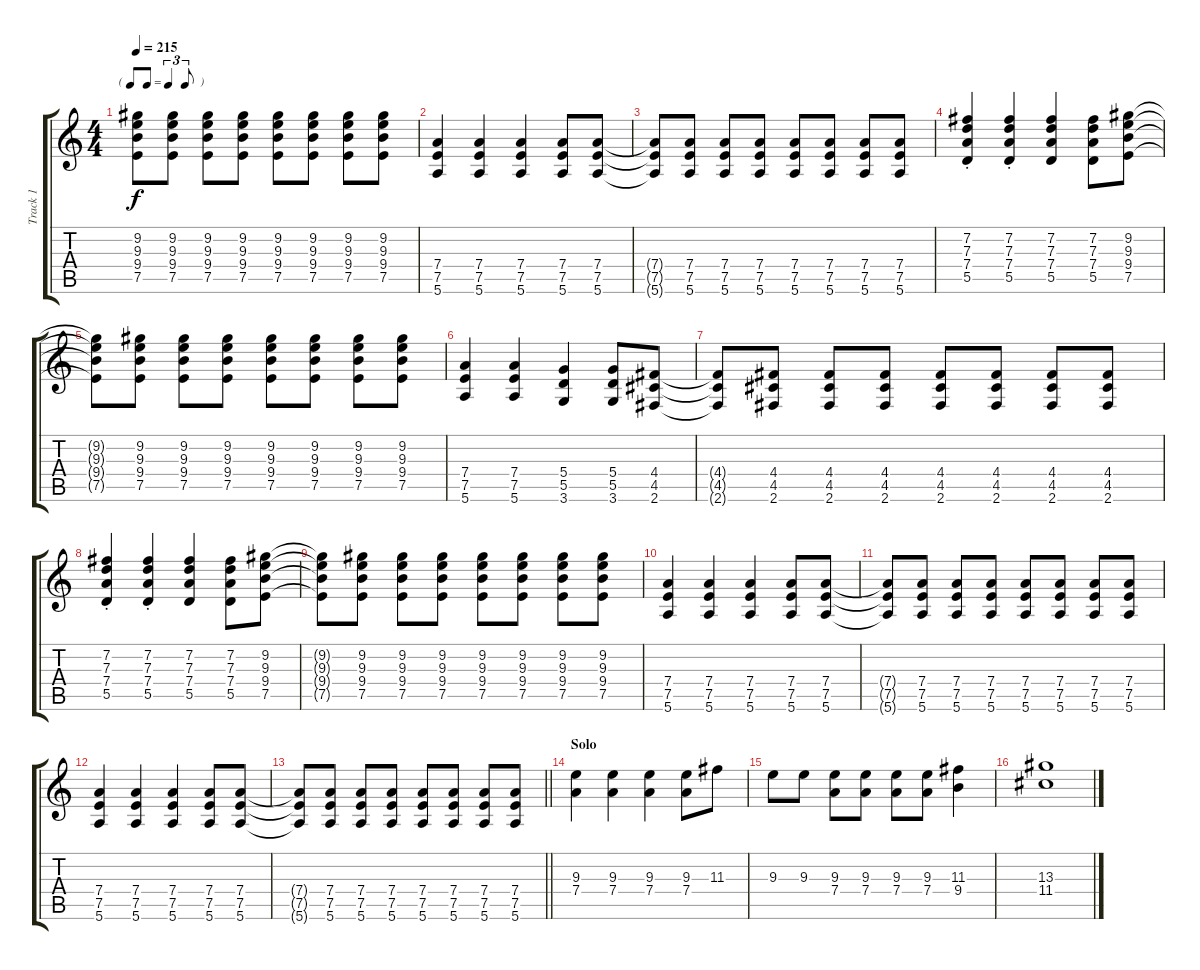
\track ("Track 1" "Track 1") {instrument distortionguitar}
\staff {score tabs}
\tuning (E4 B3 G3 D3 A2 E2) {hide}
\ts (4 4)
\tf triplet8th
\tempo 215
\clef g2
\ks c
(9.2{t} 9.3{t} 9.4{t} 7.5{t}).8{dy f} (9.2 9.3 9.4 7.5).8 (9.2 9.3 9.4 7.5).8 (9.2 9.3 9.4 7.5).8 (9.2 9.3 9.4 7.5).8 (9.2 9.3 9.4 7.5).8 (9.2 9.3 9.4 7.5).8 (9.2 9.3 9.4 7.5).8 |
(7.4 7.5 5.6).4 (7.4 7.5 5.6).4 (7.4 7.5 5.6).4 (7.4 7.5 5.6).8 (7.4 7.5 5.6).8 |
(7.4{t} 7.5{t} 5.6{t}).8 (7.4 7.5 5.6).8 (7.4 7.5 5.6).8 (7.4 7.5 5.6).8 (7.4 7.5 5.6).8 (7.4 7.5 5.6).8 (7.4 7.5 5.6).8 (7.4 7.5 5.6).8 |
(7.2{st} 7.3{st} 7.4{st} 5.5{st}).4 (7.2{st} 7.3{st} 7.4{st} 5.5{st}).4 (7.2 7.3 7.4 5.5).4 (7.2 7.3 7.4 5.5).8 (9.2 9.3 9.4 7.5).8 |
(9.2{t} 9.3{t} 9.4{t} 7.5{t}).8 (9.2 9.3 9.4 7.5).8 (9.2 9.3 9.4 7.5).8 (9.2 9.3 9.4 7.5).8 (9.2 9.3 9.4 7.5).8 (9.2 9.3 9.4 7.5).8 (9.2 9.3 9.4 7.5).8 (9.2 9.3 9.4 7.5).8 |
(7.4 7.5 5.6).4 (7.4 7.5 5.6).4 (5.4 5.5 3.6).4 (5.4 5.5 3.6).8 (4.4 4.5 2.6).8 |
(4.4{t} 4.5{t} 2.6{t}).8 (4.4 4.5 2.6).8 (4.4 4.5 2.6).8 (4.4 4.5 2.6).8 (4.4 4.5 2.6).8 (4.4 4.5 2.6).8 (4.4 4.5 2.6).8 (4.4 4.5 2.6).8 |
(7.2{st} 7.3{st} 7.4{st} 5.5{st}).4 (7.2{st} 7.3{st} 7.4{st} 5.5{st}).4 (7.2 7.3 7.4 5.5).4 (7.2 7.3 7.4 5.5).8 (9.2 9.3 9.4 7.5).8 |
(9.2{t} 9.3{t} 9.4{t} 7.5{t}).8 (9.2 9.3 9.4 7.5).8 (9.2 9.3 9.4 7.5).8 (9.2 9.3 9.4 7.5).8 (9.2 9.3 9.4 7.5).8 (9.2 9.3 9.4 7.5).8 (9.2 9.3 9.4 7.5).8 (9.2 9.3 9.4 7.5).8 |
(7.4 7.5 5.6).4 (7.4 7.5 5.6).4 (7.4 7.5 5.6).4 (7.4 7.5 5.6).8 (7.4 7.5 5.6).8 |
(7.4{t} 7.5{t} 5.6{t}).8 (7.4 7.5 5.6).8 (7.4 7.5 5.6).8 (7.4 7.5 5.6).8 (7.4 7.5 5.6).8 (7.4 7.5 5.6).8 (7.4 7.5 5.6).8 (7.4 7.5 5.6).8 |
(7.4 7.5 5.6).4 (7.4 7.5 5.6).4 (7.4 7.5 5.6).4 (7.4 7.5 5.6).8 (7.4 7.5 5.6).8 |
\barLineRight lightlight
(7.4{t} 7.5{t} 5.6{t}).8 (7.4 7.5 5.6).8 (7.4 7.5 5.6).8 (7.4 7.5 5.6).8 (7.4 7.5 5.6).8 (7.4 7.5 5.6).8 (7.4 7.5 5.6).8 (7.4 7.5 5.6).8 |
\section ("" "Solo")
(9.3 7.4).4 (9.3 7.4).4 (9.3 7.4).4 (9.3 7.4).8 11.3.8 |
9.3.8 9.3.8 (9.3 7.4).8 (9.3 7.4).8 (9.3 7.4).8 (9.3 7.4).8 (11.3 9.4).4 |
(13.3 11.4).1
